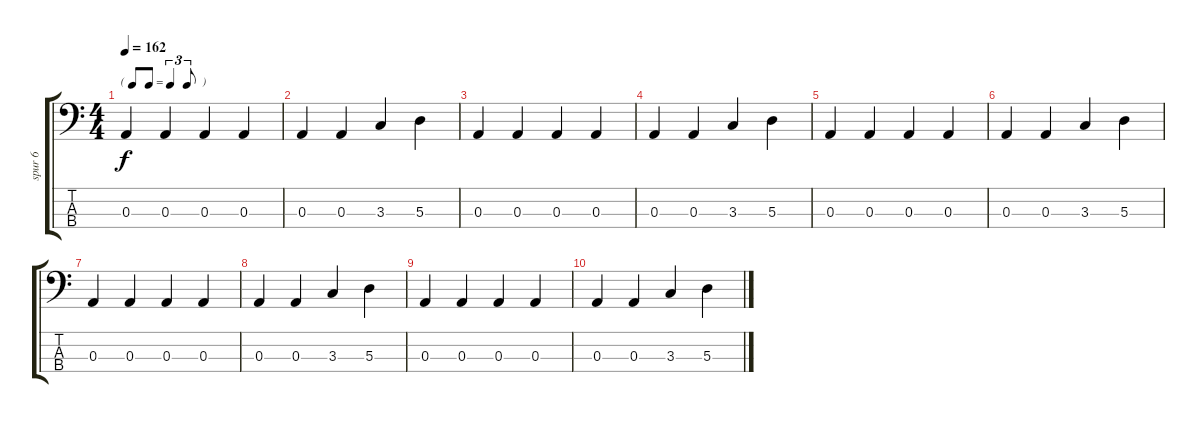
\track ("spur 6" "spur 6") {instrument electricbasspick}
\staff {score tabs}
\tuning (G2 D2 A1 E1) {hide}
\ts (4 4)
\tf triplet8th
\tempo 162
\clef f4
\ks c
0.3.4{dy f} 0.3.4 0.3.4 0.3.4 |
0.3.4 0.3.4 3.3.4 5.3.4 |
0.3.4 0.3.4 0.3.4 0.3.4 |
0.3.4 0.3.4 3.3.4 5.3.4 |
0.3.4 0.3.4 0.3.4 0.3.4 |
0.3.4 0.3.4 3.3.4 5.3.4 |
0.3.4 0.3.4 0.3.4 0.3.4 |
0.3.4 0.3.4 3.3.4 5.3.4 |
0.3.4 0.3.4 0.3.4 0.3.4 |
0.3.4 0.3.4 3.3.4 5.3.4
